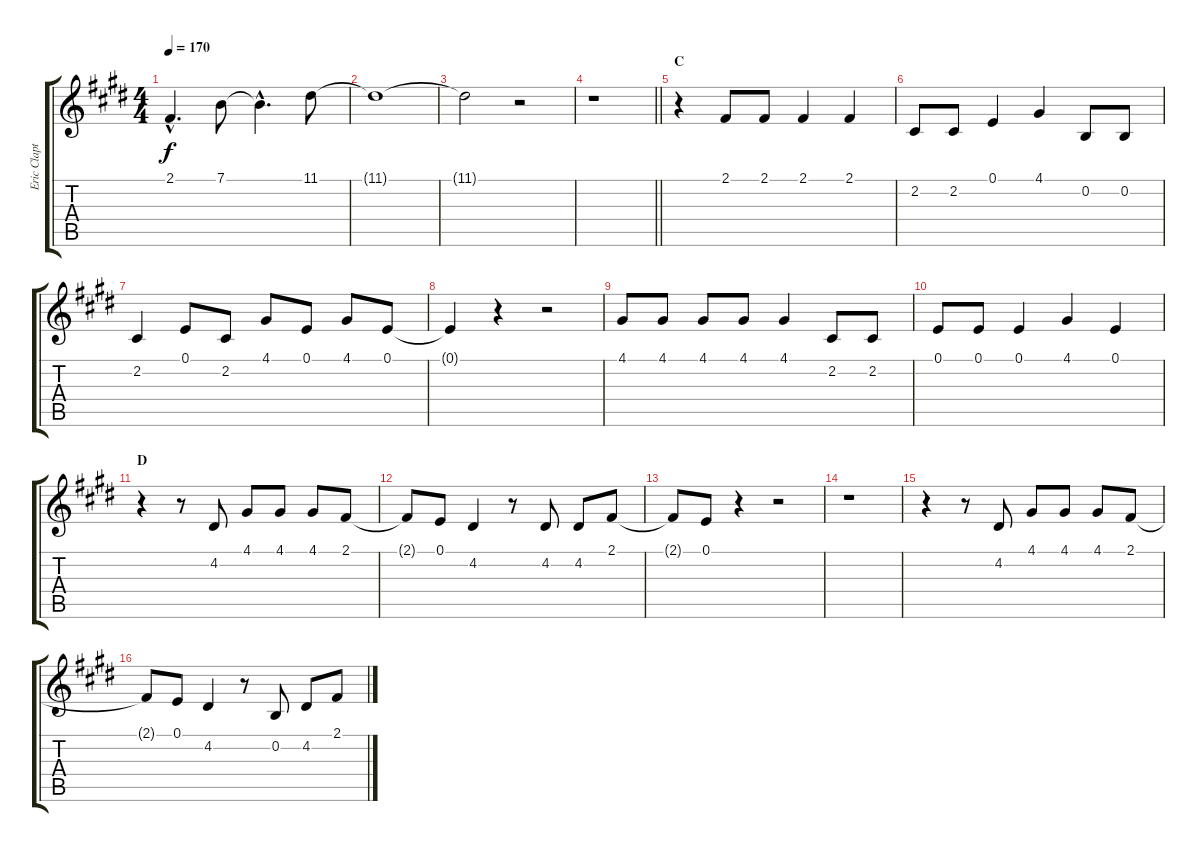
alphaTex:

\track ("Eric Clapton Voice" "Eric Clapt") {instrument harmonica}
\staff {score tabs}
\tuning (E4 B3 G3 D3 A2 E2) {hide}
\ts (4 4)
\tempo 170
\clef g2
\ks e
2.1{hac t}.4{d dy f} 7.1.8 7.1{hac t}.4{d} 11.1.8 |
11.1{t}.1 |
11.1{t}.2 r.2 |
\barLineRight lightlight
r.1 |
\section ("" "C")
r.4 2.1.8 2.1.8 2.1.4 2.1.4 |
2.2.8 2.2.8 0.1.4 4.1.4 0.2.8 0.2.8 |
2.2.4 0.1.8 2.2.8 4.1.8 0.1.8 4.1.8 0.1.8 |
0.1{t}.4 r.4 r.2 |
4.1.8 4.1.8 4.1.8 4.1.8 4.1.4 2.2.8 2.2.8 |
0.1.8 0.1.8 0.1.4 4.1.4 0.1.4 |
\section ("" "D")
r.4 r.8 4.2.8 4.1.8 4.1.8 4.1.8 2.1.8 |
2.1{t}.8 0.1.8 4.2.4 r.8 4.2.8 4.2.8 2.1.8 |
2.1{t}.8 0.1.8 r.4 r.2 |
r.1 |
r.4 r.8 4.2.8 4.1.8 4.1.8 4.1.8 2.1.8 |
2.1{t}.8 0.1.8 4.2.4 r.8 0.2.8 4.2.8 2.1.8
